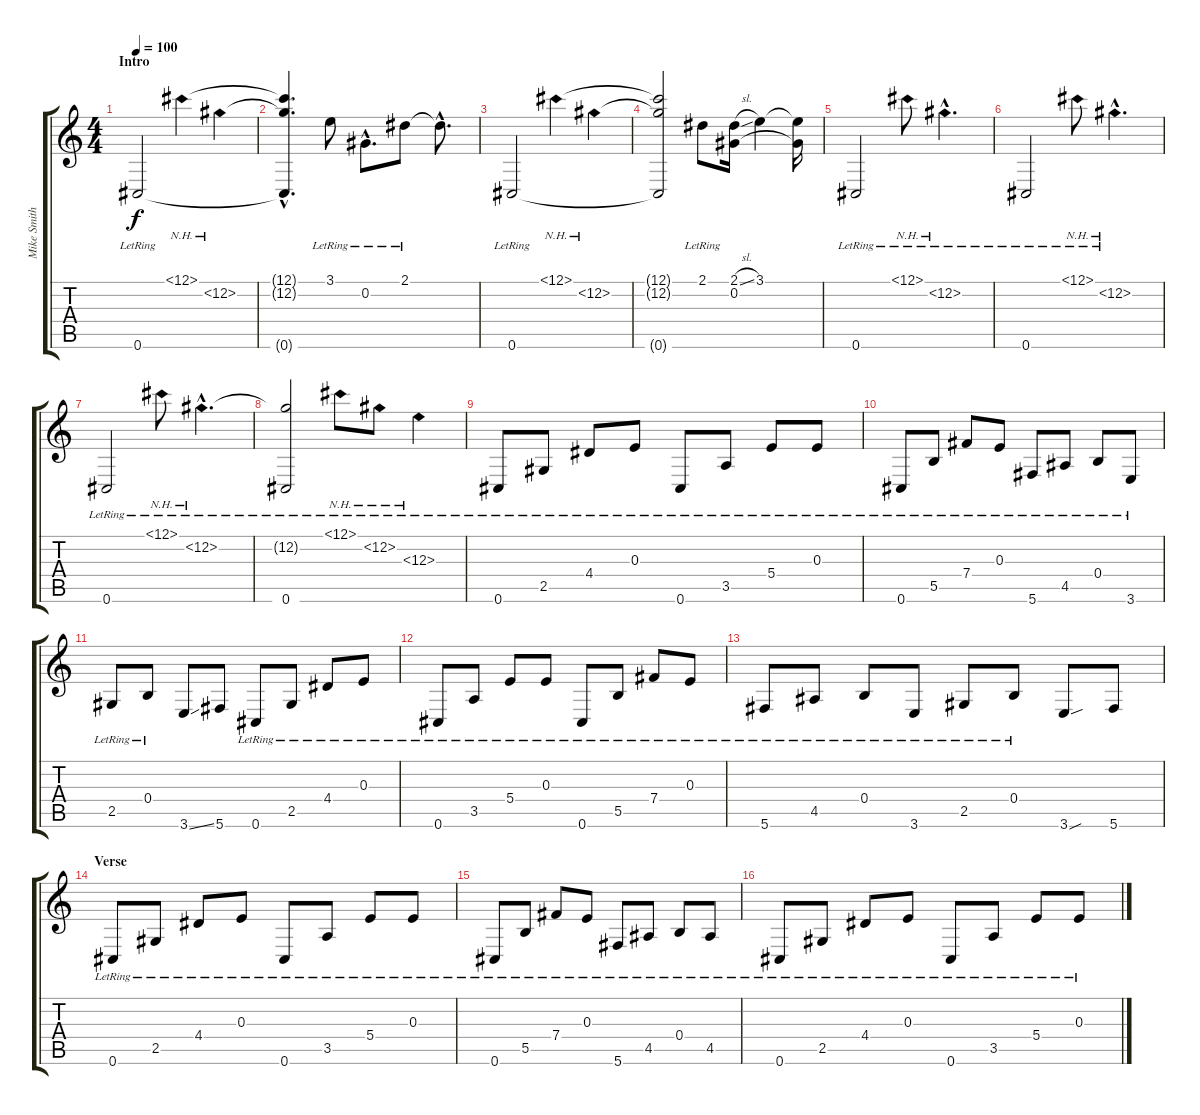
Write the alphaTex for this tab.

\track ("Mike Smith - Guitar" "Mike Smith") {instrument electricguitarclean}
\staff {score tabs}
\tuning (Db4 Ab3 E3 B2 Gb2 Db2) {hide}
\ts (4 4)
\section ("" "Intro")
\tempo 100
\clef g2
\ks c
0.6{lr}.2{dy f instrument electricguitarclean} 12.1{nh}.4 12.2{nh}.4 |
(12.1{hac t} 12.2{hac t} 0.6{hac t}).4{d} 3.1{lr}.8 0.2{hac lr}.8{d} 2.1{lr}.8 2.1{hac t}.8{d} |
0.6{lr}.2 12.1{nh}.4 12.2{nh}.4 |
(12.1{t} 12.2{t} 0.6{t}).2 2.1{lr}.8 (2.1{sl} 0.2).16 3.1.4 (3.1{t} 0.2{t}).16 |
0.6{lr}.2 12.1{nh lr}.8 12.2{nh hac lr}.4{d} |
0.6{lr}.2 12.1{nh lr}.8 12.2{nh hac lr}.4{d} |
0.6{lr}.2 12.1{nh lr}.8 12.2{nh hac lr}.4{d} |
(12.2{t} 0.6{lr}).2 12.1{nh lr}.8 12.2{nh lr}.8 12.3{nh lr}.4 |
0.6{lr}.8 2.5{lr}.8 4.4{lr}.8 0.3{lr}.8 0.6{lr}.8 3.5{lr}.8 5.4{lr}.8 0.3{lr}.8 |
0.6{lr}.8 5.5{lr}.8 7.4{lr}.8 0.3{lr}.8 5.6{lr}.8 4.5{lr}.8 0.4{lr}.8 3.6{lr}.8 |
2.5{lr}.8 0.4{lr}.8 3.6{ss}.8 5.6.8 0.6{lr}.8 2.5{lr}.8 4.4{lr}.8 0.3{lr}.8 |
0.6{lr}.8 3.5{lr}.8 5.4{lr}.8 0.3{lr}.8 0.6{lr}.8 5.5{lr}.8 7.4{lr}.8 0.3{lr}.8 |
5.6{lr}.8 4.5{lr}.8 0.4{lr}.8 3.6{lr}.8 2.5{lr}.8 0.4{lr}.8 3.6{sou}.8 5.6.8 |
\section ("" "Verse")
0.6{lr}.8 2.5{lr}.8 4.4{lr}.8 0.3{lr}.8 0.6{lr}.8 3.5{lr}.8 5.4{lr}.8 0.3{lr}.8 |
0.6{lr}.8 5.5{lr}.8 7.4{lr}.8 0.3{lr}.8 5.6{lr}.8 4.5{lr}.8 0.4{lr}.8 4.5{lr}.8 |
0.6{lr}.8 2.5{lr}.8 4.4{lr}.8 0.3{lr}.8 0.6{lr}.8 3.5{lr}.8 5.4{lr}.8 0.3{lr}.8
